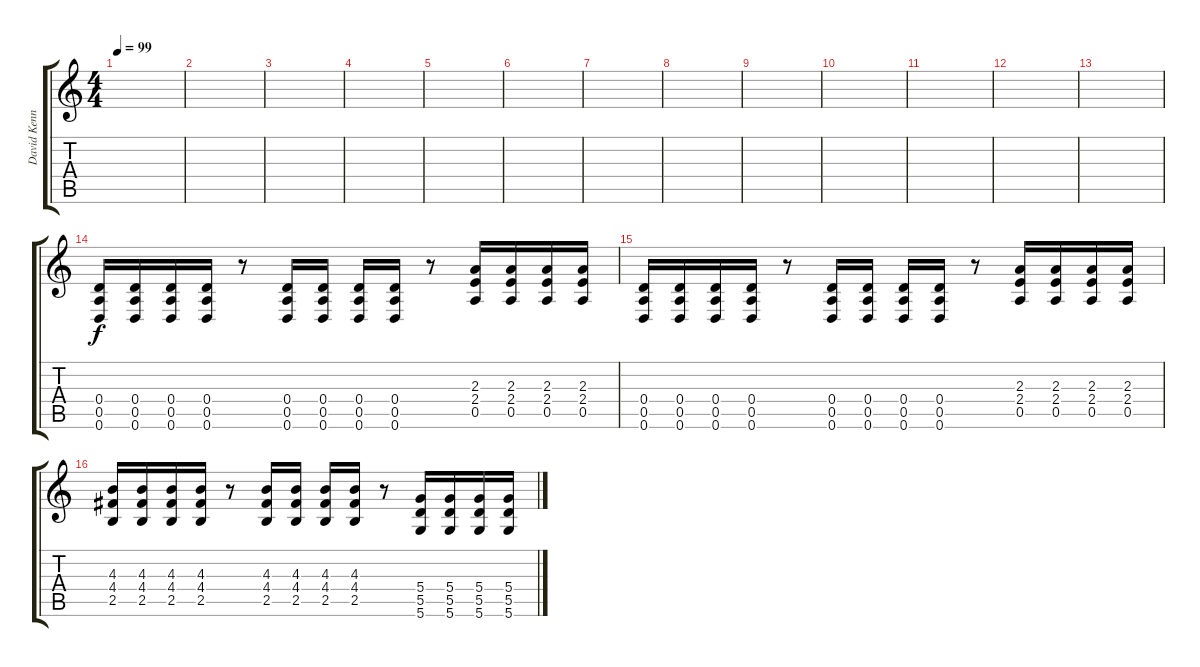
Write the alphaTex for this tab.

\track ("David Kennedy" "David Kenn") {instrument distortionguitar}
\staff {score tabs}
\tuning (E4 B3 G3 D3 A2 D2) {hide}
\ts (4 4)
\tempo 99
\clef g2
\ks c
|
|
|
|
|
|
|
|
|
|
|
|
|
(0.4 0.5 0.6).16 (0.4 0.5 0.6).16 (0.4 0.5 0.6).16 (0.4 0.5 0.6).16 r.8 (0.4 0.5 0.6).16 (0.4 0.5 0.6).16 (0.4 0.5 0.6).16 (0.4 0.5 0.6).16 r.8 (2.3 2.4 0.5).16 (2.3 2.4 0.5).16 (2.3 2.4 0.5).16 (2.3 2.4 0.5).16 |
(0.4 0.5 0.6).16 (0.4 0.5 0.6).16 (0.4 0.5 0.6).16 (0.4 0.5 0.6).16 r.8 (0.4 0.5 0.6).16 (0.4 0.5 0.6).16 (0.4 0.5 0.6).16 (0.4 0.5 0.6).16 r.8 (2.3 2.4 0.5).16 (2.3 2.4 0.5).16 (2.3 2.4 0.5).16 (2.3 2.4 0.5).16 |
(4.3 4.4 2.5).16 (4.3 4.4 2.5).16 (4.3 4.4 2.5).16 (4.3 4.4 2.5).16 r.8 (4.3 4.4 2.5).16 (4.3 4.4 2.5).16 (4.3 4.4 2.5).16 (4.3 4.4 2.5).16 r.8 (5.4 5.5 5.6).16 (5.4 5.5 5.6).16 (5.4 5.5 5.6).16 (5.4 5.5 5.6).16
